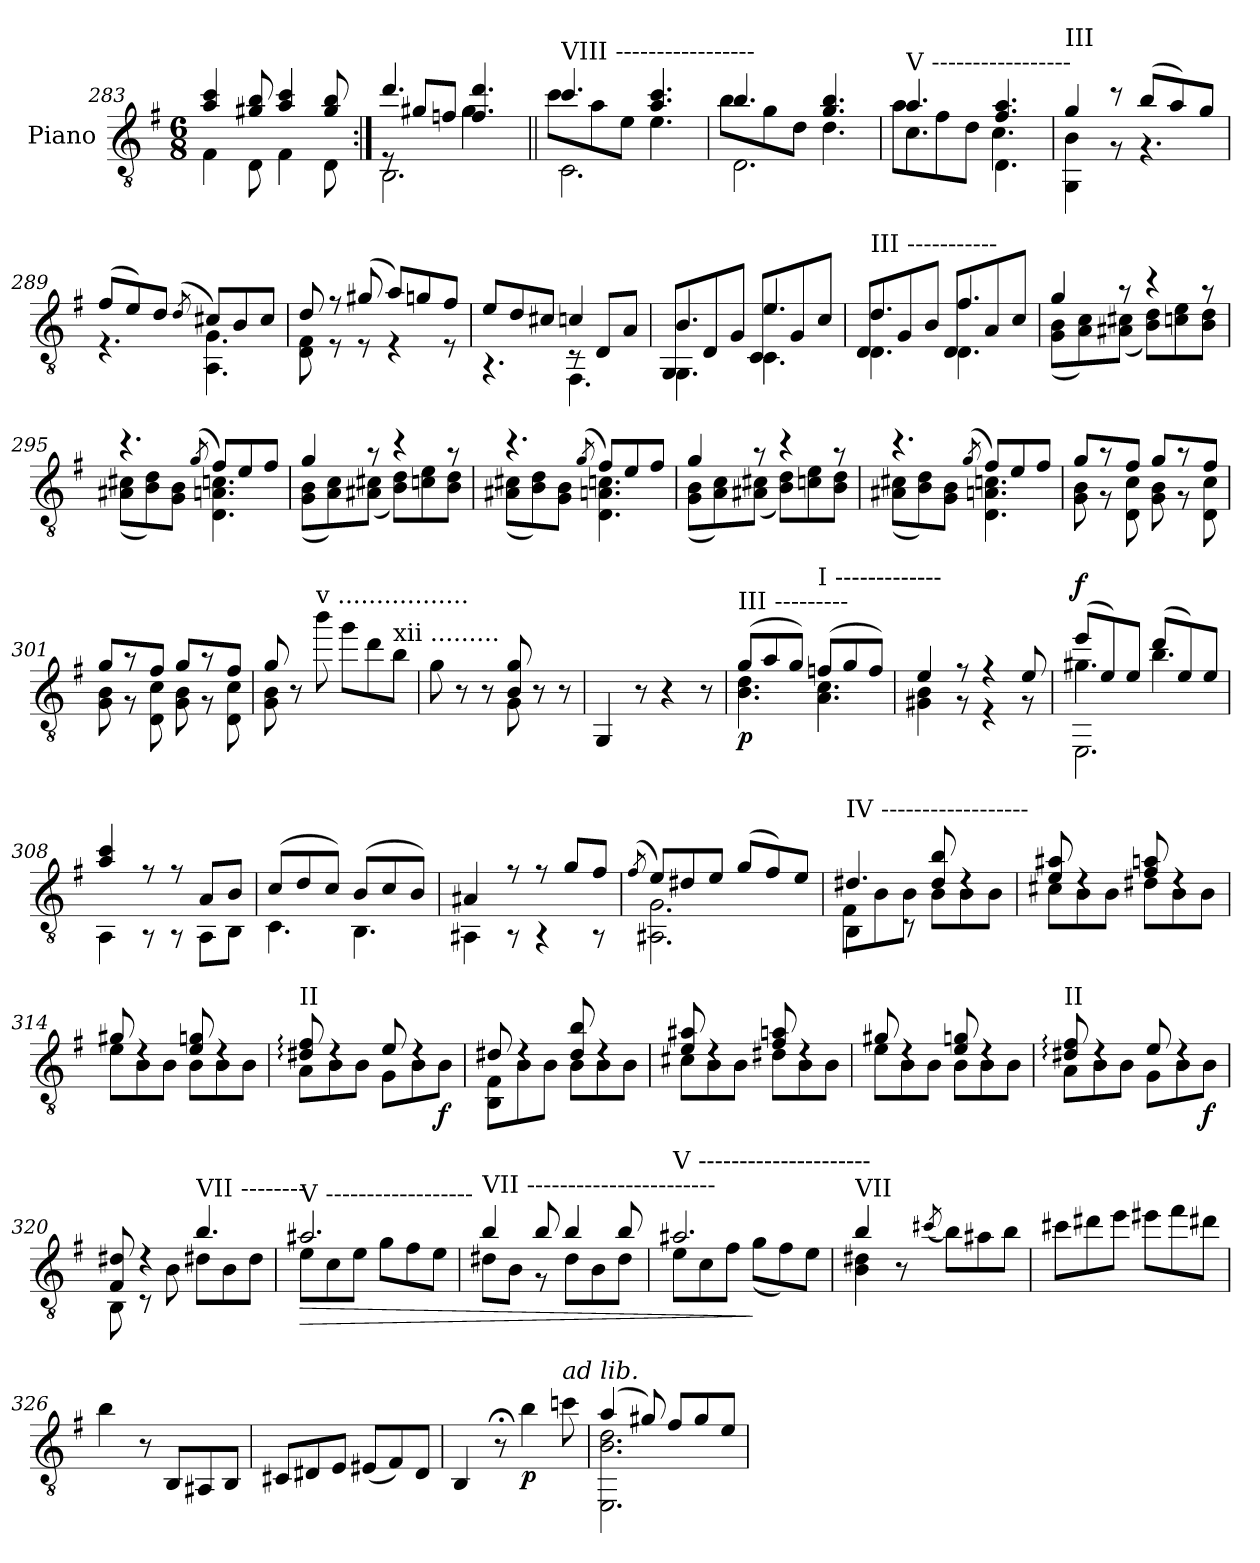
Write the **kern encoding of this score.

**kern	**dynam
*part1	*part1
*staff1	*staff1
*I"Piano	*
*I'Pno.	*
*clefGv2	*
*k[f#]	*
*M6/8	*
=283	=283
*^	*
4a/ 4cc/	4F#<\	.
8g#X/ 8b/	8D<\	.
4a/ 4cc/	4F#<\	.
8g#/ 8b/	8D<\	.
!!LO:LB:g=z	!!
=284:|!	=284:|!	=284:|!
*	*^	*
4.dd/	2.BB<\	8rE	.
.	.	8g#X/L	.
.	.	8fn/J	.
4.f/ 4.dd/	.	4.g#<\	.
=285||	=285||	=285||	=285||
!LO:TX:a:t=VIII -----------------	!	!	!
4.cc/	2.C:<\	8cc\L	.
.	.	8a<<<\	.
.	.	8e<<<\J	.
4.a/ 4.cc/	.	4.e<\	.
=286	=286	=286	=286
4.b/	2.D<\	8b\L	.
.	.	8g<<<\	.
.	.	8d<<<\J	.
4.g/ 4.b/	.	4.d<\	.
=287	=287	=287	=287
!LO:TX:a:t=V -----------------	!	!	!
4.a:/	4.c<\	8a\L	.
.	.	8f#<<<\	.
.	.	8d<<<\J	.
4.f#/ 4.a/	4.D<\	4.c<\	.
=288	=288	=288	=288
!LO:TX:a:t=III	!	!	!
*	*v	*v	*
4g:/	4GG\<< 4B\<<	.
8r	8r	.
(<8b/L	4.r	.
8a/)	.	.
8g/J	.	.
!!LO:LB:g=z	!!
=289	=289	=289
(<8f#/L	4.r	.
8e/)	.	.
8d/J	.	.
(<8qd/	.	.
8c#X/L)	4.AA\<< 4.G\<<	.
8B/	.	.
8c#/J	.	.
=290	=290	=290
8d/	8D\<< 8F#\<<	.
8r	8r	.
(<8g#X/	8r	.
8a/L)	4r	.
8gn/	.	.
8f#/J	8r	.
=291	=291	=291
*	*^	*
8e/L	4.r	4.ryy	.
8d/	.	.	.
8c#X/J	.	.	.
4cn/	4.FF#<\	8rC	.
.	.	8D/L	.
8rfyy	.	8A/J	.
=292	=292	=292	=292
4.B/	4.GG<\	8GG/L	.
.	.	8D/	.
.	.	8G/J	.
4.e/	4.C<\	8C/L	.
.	.	8G/	.
.	.	8c/J	.
!!LO:LB:g=z	!!	!!
=293	=293	=293	=293
!LO:TX:a:t=III -----------	!	!	!
4.d:/	4.D<\	8D/L	.
.	.	8G/	.
.	.	8B/J	.
4.f#/	4.D<\	8D/L	.
.	.	8A/	.
.	.	8c/J	.
*	*v	*v	*
=294	=294	=294
4g/	(>8G\<< 8B\<<L	.
.	8A\<< 8c\<<)	.
8r	(>8A#X\<< 8c#X\<<J	.
4r	8B\<< 8d\<<L)	.
.	8cn\<< 8e\<<	.
8r	8B\<< 8d\<<J	.
=295	=295	=295
4.r	(>8A#X\<< 8c#X\<<L	.
.	8B\<< 8d\<<)	.
.	8G\<< 8B\<<J	.
(<8qg/	.	.
8f#/L)	4.D\<<< 4.An\<<< 4.cn\<<<	.
8e/	.	.
8f#/J	.	.
=296	=296	=296
4g/	(>8G\<< 8B\<<L	.
.	8A\<< 8c\<<)	.
8r	(>8A#X\<< 8c#X\<<J	.
4r	8B\<< 8d\<<L)	.
.	8cn\<< 8e\<<	.
8r	8B\<< 8d\<<J	.
!!LO:LB:g=z	!!
=297	=297	=297
4.r	(>8A#X\<< 8c#X\<<L	.
.	8B\<< 8d\<<)	.
.	8G\<< 8B\<<J	.
(<8qg/	.	.
8f#/L)	4.D\<<< 4.An\<<< 4.cn\<<<	.
8e/	.	.
8f#/J	.	.
=298	=298	=298
4g/	(>8G\<< 8B\<<L	.
.	8A\<< 8c\<<)	.
8r	(>8A#X\<< 8c#X\<<J	.
4r	8B\<< 8d\<<L)	.
.	8cn\<< 8e\<<	.
8r	8B\<< 8d\<<J	.
=299	=299	=299
4.r	(>8A#X\<< 8c#X\<<L	.
.	8B\<< 8d\<<)	.
.	8G\<< 8B\<<J	.
(<8qg/	.	.
8f#/L)	4.D\<<< 4.An\<<< 4.cn\<<<	.
8e/	.	.
8f#/J	.	.
=300	=300	=300
8g/L	8G\<< 8B\<<	.
8r	8r	.
8f#/J	8D\<< 8c\<<	.
8g/L	8G\<< 8B\<<	.
8r	8r	.
8f#/J	8D\<< 8c\<<	.
!!LO:LB:g=z	!!
=301	=301	=301
8g/L	8G\<< 8B\<<	.
8r	8r	.
8f#/J	8D\<< 8c\<<	.
8g/L	8G\<< 8B\<<	.
8r	8r	.
8f#/J	8D\<< 8c\<<	.
=302	=302	=302
8g/	8G\<< 8B\<<	.
8r	2ryy	.
!LO:TX:a:t=v .................	!	!
8bb\	.	.
8gg\L	.	.
8dd\	.	.
!LO:TX:a:t=xii .........	!	!
8b\J	8ryy	.
=303	=303	=303
8g\	4.ryy	.
8r	.	.
8r	.	.
8B/ 8g/	8G<\	.
8r	4ryy	.
8r	.	.
*v	*v	*
=304	=304
4GG/	.
8r	.
4r	.
8r	.
=305	=305
*^	*
!LO:TX:a:t=III ---------	!	!
!	!	!LO:DY:b
(>8g:/L	4.B\<< 4.d\<<	p
8a/	.	.
8g/J)	.	.
!LO:TX:a:t=I -------------	!	!
(>8fn:/L	4.A\<< 4.c\<<	.
8g/	.	.
8f/J)	.	.
!!LO:PB:g=z	!!
=306	=306	=306
4e/	4G#X\<< 4B\<<	.
8r	8r	.
4r	4r	.
8e/	8r	.
=307	=307	=307
*	*^	*
!	!	!	!LO:DY:a
(>8ee/L	2.EE<\	4.g#X<\	f
8e/)	.	.	.
8e/J	.	.	.
(>8dd/L	.	4.b<\	.
8e/)	.	.	.
8e/J	.	.	.
*	*v	*v	*
=308	=308	=308
4a/ 4cc/	4AA<\	.
8r	8r	.
8r	8r	.
8A/L	8AA<\L	.
8B/J	8BB<\J	.
=309	=309	=309
(>8c/L	4.C<\	.
8d/	.	.
8c/J)	.	.
(>8B/L	4.BB<\	.
8c/	.	.
8B/J)	.	.
=310	=310	=310
4A#X/	4AA#X<\	.
8r	8r	.
8r	4r	.
8g/L	.	.
8f#/J	8r	.
!!LO:LB:g=z	!!
=311	=311	=311
(<8qf#/	.	.
8e/L)	2.AA#X\<< 2.G\<<	.
8d#X/	.	.
8e/J	.	.
(>8g/L	.	.
8f#/)	.	.
8e/J	.	.
=312	=312	=312
*	*^	*
!LO:TX:a:t=IV ------------------	!	!	!
4.d#X:/	4BB<<\	8F#<\L	.
.	.	8B<\	.
.	8rC	8B<\J	.
8d#/ 8b/	4.ryy	8B<\L	.
4rd	.	8B<\	.
.	.	8B<\J	.
*	*v	*v	*
=313	=313	=313
8e/ 8a#X/	8c#X<\L	.
4rd	8B<\	.
.	8B<\J	.
8f#/ 8an/	8d#X<\L	.
4rd	8B<\	.
.	8B<\J	.
=314	=314	=314
8g#X/	8e<\L	.
4rd	8B<\	.
.	8B<\J	.
8e/ 8gn/	8B<\L	.
4rd	8B<\	.
.	8B<\J	.
!!LO:LB:g=z	!!
=315	=315	=315
!LO:TX:a:t=II	!	!
8d#X/: 8f#/:	8A<\L	.
4rd	8B<\	.
.	8B<\J	.
8e/	8G<\L	.
4rd	8B<\	.
!	!	!LO:DY:b
.	8B<\J	f
=316	=316	=316
8d#X/	8BB\<< 8F#\<<L	.
4rd	8B<\	.
.	8B<\J	.
8d#/ 8b/	8B<\L	.
4rd	8B<\	.
.	8B<\J	.
=317	=317	=317
8e/ 8a#X/	8c#X<\L	.
4rd	8B<\	.
.	8B<\J	.
8f#/ 8an/	8d#X<\L	.
4rd	8B<\	.
.	8B\J	.
=318	=318	=318
8g#X/	8e<\L	.
4rd	8B<\	.
.	8B<\J	.
8e/ 8gn/	8B<\L	.
4rd	8B<\	.
.	8B<\J	.
!!LO:LB:g=z	!!
=319	=319	=319
!LO:TX:a:t=II	!	!
8d#X/: 8f#/:	8A<\L	.
4rd	8B<\	.
.	8B<\J	.
8e/	8G<\L	.
4rd	8B<\	.
!	!	!LO:DY:b
.	8B<\J	f
=320	=320	=320
8F#/ 8d#X/	8BB<\	.
4rd	8r	.
.	8B<\	.
!LO:TX:a:t=VII --------	!	!
4.b:/	8d#X<\L	.
.	8B<\	.
.	8d#<\J	.
=321	=321	=321
!LO:TX:a:t=V ------------------	!	!
!	!	!LO:HP:b
2.a#X:/	8e<\L	>
.	8c<<<\	.
.	8e<<\J	.
.	8g<<\L	.
.	8f#<\	.
.	8e<\J	.
=322	=322	=322
!LO:TX:a:t=VII -----------------------	!	!
4b:/	8d#X<\L	.
.	8B<<\J	.
8b/	8r	.
4b/	8d#<\L	.
.	8B<\	.
8b/	8d#<\J	.
!!LO:LB:g=z	!!
=323	=323	=323
!LO:TX:a:t=V ---------------------	!	!
2.a#X:/	8e<\L	.
.	8c<\	.
.	8f#<\J	.
.	(>8g<\L	]
.	8f#<\)	.
.	8e<\J	.
=324	=324	=324
!LO:TX:a:t=VII	!	!
4b:/	4B\<< 4d#X\<<	.
8r	2ryy	.
(<8qcc#X/	.	.
8b\L)	.	.
8a#X\	.	.
8b\J	.	.
*v	*v	*
=325	=325
8cc#X\L	.
8dd#X\	.
8ee\J	.
8ee#X\L	.
8ff#\	.
8dd#X\J	.
=326	=326
4b\	.
8r	.
8BB/L	.
8AA#X/	.
8BB/J	.
=327	=327
8C#X/L	.
8D#X/	.
8E/J	.
(<8E#X/L	.
8F#/)	.
8D#/J	.
!!LO:LB:g=z
=328	=328
4BB/	.
8r;<	.
!	!LO:DY:b
4b\	p
!LO:TX:a:i:t=ad lib.	!
8ccn\	.
=329	=329
*^	*
(>4a/	2.EE\<<< 2.B\<<< 2.d\<<<	.
8g#X/)	.	.
8f#/L	.	.
8g#/	.	.
8e/J	.	.
*v	*v	*
=	=
*-	*-
